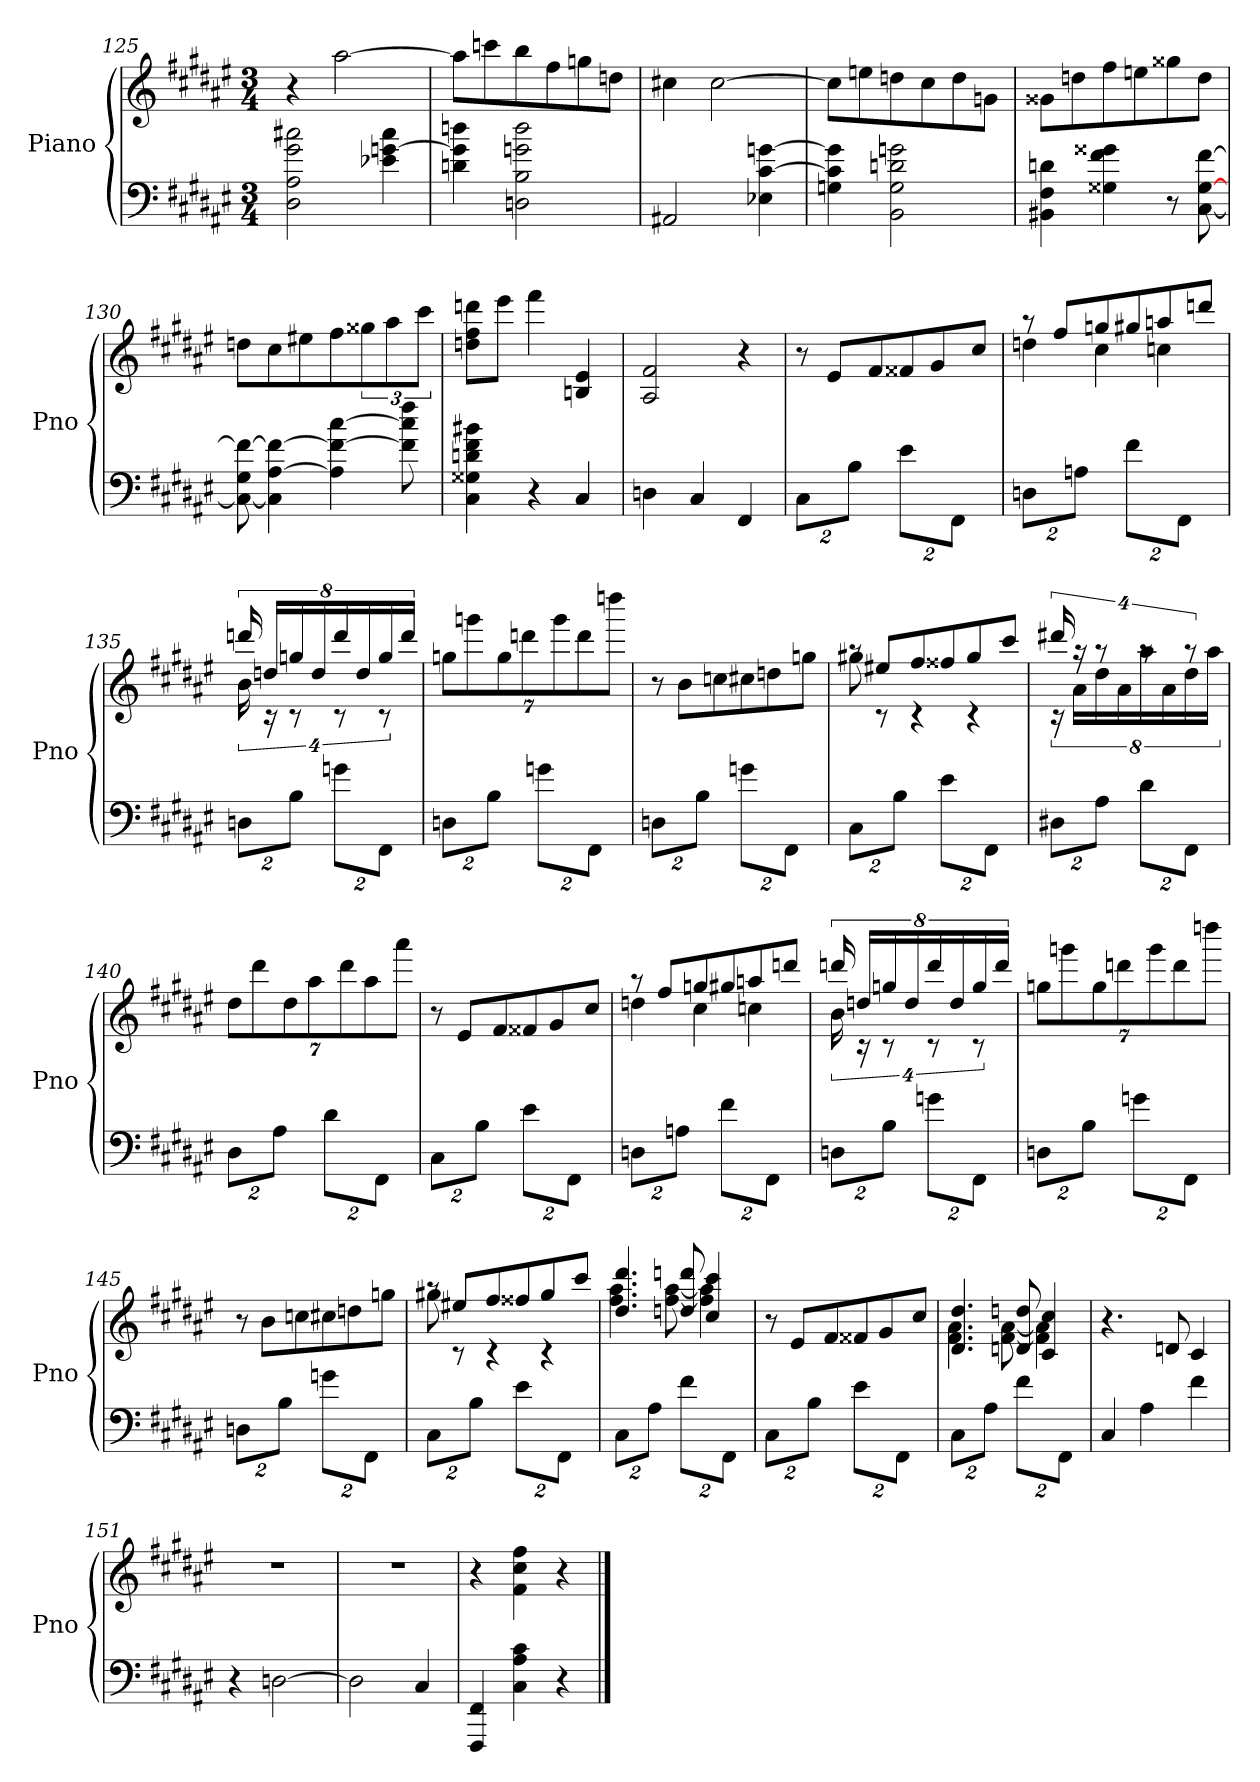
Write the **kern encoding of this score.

**kern	**kern
*part1	*part1
*staff2	*staff1
*I"Piano	*
*I'Pno	*
*clefF4	*clefG2
*k[f#c#g#d#a#e#]	*k[f#c#g#d#a#e#]
*M3/4	*M3/4
=125	=125
2D# 2A# 2g# 2cc#X	4r
.	[2aa#
4e-X [4gn 4cc#	.
=126	=126
4dn 4g] 4ddn	8aa#L]
.	8cccn
2Dn 2B 2gn 2dd	8bb
.	8ff#
.	8ggn
.	8ddnJ
=127	=127
2AA#X	4cc#X
.	[2cc#
4E-X [4c# [4gn	.
=128	=128
4Gn 4c#] 4g]	8cc#L]
.	8een
2BB 2G 2dn 2gn	8ddn
.	8cc#
.	8dd
.	8gnJ
=129	=129
4BB#X 4F# 4dn	8g##XL
.	8ddn
4G##X 4f# 4g##X	8ff#
.	8een
8r	8gg##X
[8C# [8G## [8f#	8ddJ
=130	=130
8C#_ 8G# 8f#_	8ddnL
4C#] [4A# 4f#_	8cc#
.	8ee#X
4A#] 4f#_ [4cc#	8ff#
.	12gg##X
.	12aa#
8f#] 8cc#] 8ff#	.
.	12ccc#J
=131	=131
4C# 4G##X 4dn 4f# 4b#X	8ddn 8ff# 8dddnL
.	8eee#J
4r	4fff#
4C#	4Bn 4e#
=132	=132
4Dn	2A# 2f#
4C#	.
4FF#	4r
=133	=133
16%3C#\L	8r
.	8e#L
16%3B\J	.
.	8f#
16%3e#\L	8f##X
.	8g#
16%3FF#\J	.
.	8cc#J
=134	=134
*	*^
16%3Dn\L	8raa	4ddn
.	8ff#L	.
16%3An\J	.	.
.	8ggn	4cc#
16%3f#\L	8gg#X	.
.	8aan	4ccn
16%3FF#\J	.	.
.	8dddnJ	.
=135	=135	=135
16%3Dn\L	32%3dddn	32%3b
.	32%3ddnLL	32%3rc
16%3B\J	32%3ggn	16%3rc
.	32%3dd	.
16%3gn\L	32%3ddd	16%3rc
.	32%3dd	.
16%3FF#\J	32%3gg	16%3rc
.	32%3dddJJ	.
*	*v	*v
=136	=136
16%3Dn\L	28%3ggnL
.	28%3gggn
16%3B\J	.
.	28%3gg
.	28%3dddn
16%3gn\L	.
.	28%3ggg
.	28%3ddd
16%3FF#\J	.
.	28%3ddddnJ
=137	=137
16%3Dn\L	8r
.	8bL
16%3B\J	.
.	8ccn
16%3gn\L	8cc#X
.	8ddn
16%3FF#\J	.
.	8ggnJ
=138	=138
*	*^
16%3C#\L	8raa	8gg#X
.	8ee#XL	8rc
16%3B\J	.	.
.	8ff#	4rc
16%3e#\L	8ff##X	.
.	8gg#	4rc
16%3FF#\J	.	.
.	8ccc#J	.
=139	=139	=139
16%3D#X\L	32%3ddd#X	32%3rc
.	32%3raa	32%3a#LL
16%3A#\J	16%3raa	32%3dd#
.	.	32%3a#
16%3d#\L	16%3raa	32%3aa#
.	.	32%3a#
16%3FF#\J	16%3raa	32%3dd#
.	.	32%3aa#JJ
*	*v	*v
=140	=140
16%3D#\L	28%3dd#L
.	28%3ddd#
16%3A#\J	.
.	28%3dd#
.	28%3aa#
16%3d#\L	.
.	28%3ddd#
.	28%3aa#
16%3FF#\J	.
.	28%3aaa#J
=141	=141
16%3C#\L	8r
.	8e#L
16%3B\J	.
.	8f#
16%3e#\L	8f##X
.	8g#
16%3FF#\J	.
.	8cc#J
=142	=142
*	*^
16%3Dn\L	8raa	4ddn
.	8ff#L	.
16%3An\J	.	.
.	8ggn	4cc#
16%3f#\L	8gg#X	.
.	8aan	4ccn
16%3FF#\J	.	.
.	8dddnJ	.
=143	=143	=143
16%3Dn\L	32%3dddn	32%3b
.	32%3ddnLL	32%3rc
16%3B\J	32%3ggn	16%3rc
.	32%3dd	.
16%3gn\L	32%3ddd	16%3rc
.	32%3dd	.
16%3FF#\J	32%3gg	16%3rc
.	32%3dddJJ	.
*	*v	*v
=144	=144
16%3Dn\L	28%3ggnL
.	28%3gggn
16%3B\J	.
.	28%3gg
.	28%3dddn
16%3gn\L	.
.	28%3ggg
.	28%3ddd
16%3FF#\J	.
.	28%3ddddnJ
=145	=145
16%3Dn\L	8r
.	8bL
16%3B\J	.
.	8ccn
16%3gn\L	8cc#X
.	8ddn
16%3FF#\J	.
.	8ggnJ
=146	=146
*	*^
16%3C#\L	8raa	8gg#X
.	8ee#XL	8rc
16%3B\J	.	.
.	8ff#	4rc
16%3e#\L	8ff##X	.
.	8gg#	4rc
16%3FF#\J	.	.
.	8ccc#J	.
=147	=147	=147
16%3C#\L	4.dd# 4.ddd#	4.ff# 4.aa#
16%3A#\J	.	.
16%3f#\L	8ddn 8dddn	[8ff# [8aa#
.	4cc# 4ccc#	4ff#] 4aa#]
16%3FF#\J	.	.
*	*v	*v
=148	=148
16%3C#\L	8r
.	8e#L
16%3B\J	.
.	8f#
16%3e#\L	8f##X
.	8g#
16%3FF#\J	.
.	8cc#J
=149	=149
*	*^
16%3C#\L	4.d# 4.dd#	4.f# 4.a#
16%3A#\J	.	.
16%3f#\L	8dn 8ddn	[8f# [8a#
.	4c# 4cc#	4f#] 4a#]
16%3FF#\J	.	.
*	*v	*v
=150	=150
4C#	4.r
4A#	.
.	8dn
4f#	4c#
=151	=151
4r	2.r
[2Dn	.
=152	=152
2D]	2.r
4C#	.
=153	=153
4FFF# 4FF#	4r
4C# 4A# 4c#	4f# 4cc# 4ff#
4r	4r
==	==
*-	*-
